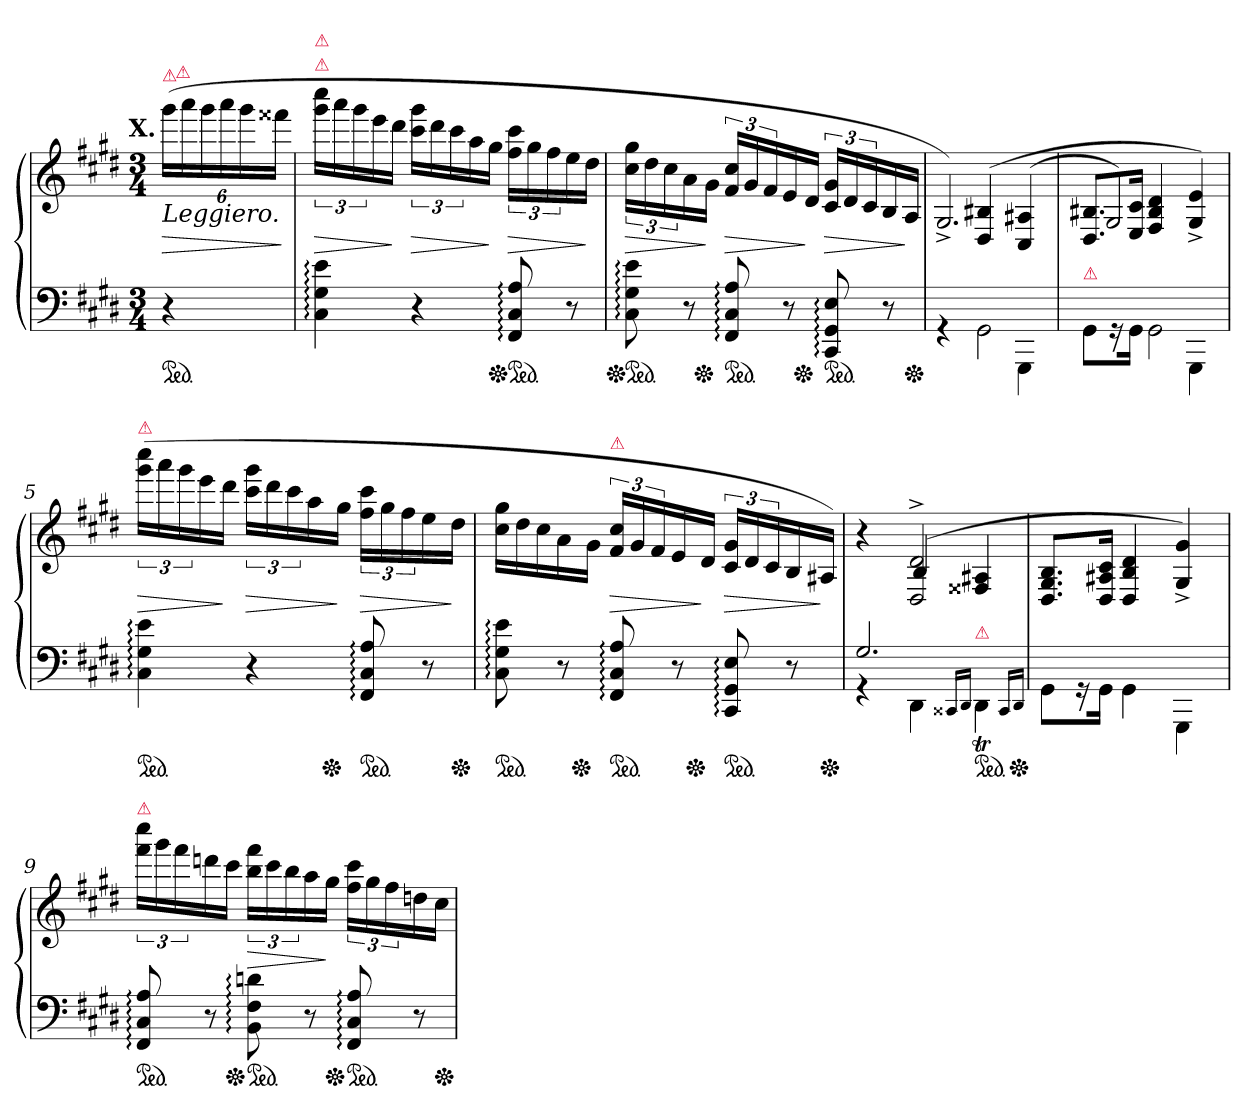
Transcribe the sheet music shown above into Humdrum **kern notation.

**kern	**kern	**dynam
*part1	*part1	*part1
*staff2	*staff1	*staff1/2
*clefF4	*clefG2	*
*k[f#c#g#d#]	*k[f#c#g#d#]	*
*c#:	*c#:	*
!!LO:TX:omd:t=X.
*M3/4	*M3/4	*
*MM144	*MM144	*
=	=	=
!	!LO:TX:b:i:t=Leggiero.	!
!	!LO:TX:a:color=crimson:t=⚠	!
!	!	!LO:HP:b
*ped	*	*
4r	(>24ggg#LL	>
!	!LO:TX:a:color=crimson:t=⚠	!
.	24aaa	.
.	24ggg#	.
.	24aaa	.
.	24ggg#	.
.	24fff##XJJ	.
.	.	]
=1	=1	=1
!	!LO:TX:a:color=crimson:t=⚠	!
!	!LO:TX:a:color=crimson:t=⚠	!
!	!	!LO:HP:b
4C#: 4G#: 4e:	24ggg# 24cccc#LL	>
.	24aaa	.
.	24ggg#	.
.	16eee	.
.	16ddd#JJ	]
!	!	!LO:HP:b
4r	24ccc# 24ggg#LL	>
.	24ddd#	.
.	24ccc#	.
.	16aa	.
*Xped	*	*
.	16gg#JJ	]
!	!	!LO:HP:b
*ped	*	*
8FF#: 8C#: 8A:	24ff# 24ccc#LL	>
.	24gg#	.
.	24ff#	.
8r	16ee	.
.	16dd#JJ	]
=2	=2	=2
!	!LO:TX:a:color=crimson:t=⚠	!
!	!LO:TX:a:color=crimson:t=⚠	!
!	!	!LO:HP:b
*	*^	*
*	*	*^	*
*Xped	*	*	*	*
*ped	*	*	*	*
8C#: 8G#: 8e:	24cc# 24gg#LL	8ryy	4ryy	>
.	24dd#	.	.	.
.	24cc#	.	.	.
8r	16a	32ryy	.	.
*Xped	*	*	*	*
.	.	2ryy	.	.
.	16g#JJ	.	.	]
!	!	!	!	!LO:HP:b
*ped	*	*	*	*
8FF#: 8C#: 8A:	24f# 24cc#LL	.	8ryy	>
.	24g#	.	.	.
.	24f#	.	.	.
8r	16e	.	32ryy	.
*Xped	*	*	*	*
.	.	.	4ryy	.
.	16d#JJ	.	.	]
!	!	!	!	!LO:HP:b
*ped	*	*	*	*
8CC#: 8GG#: 8E:	24c# 24g#LL	.	.	>
.	24d#	.	.	.
.	24c#	.	.	.
8r	16B	.	.	.
.	.	16.ryy	16.ryy	.
*Xped	*	*	*	*
.	16AJJ	.	.	]
*	*	*v	*v	*
=3	=3	=3	=3
*^	*	*	*
4rGG	2ryy	4ryy	2.G#^>/)	.
2GG#\	.	(>4D#/ 4B#X/	.	.
.	4GGG#\	(>4C#/ 4A#X/	.	.
=4	=4	=4	=4	=4
!LO:TX:a:color=crimson:t=⚠	!	!	!	!
8GG#\L	2ryy	8.D#/ 8.B#X/L	2G#/)	.
16rGG	.	.	.	.
16GG#Jk	.	16E/ 16c#/Jk	.	.
2GG#\	.	4F#/ 4B#/ 4d#/	.	.
.	4GGG#	4G#^>/ 4e^>/)	4ryy	.
=5	=5	=5	=5	=5
!	!	!LO:TX:a:color=crimson:t=⚠	!	!
!	!	!	!	!LO:HP:b
*v	*v	*	*	*
*ped	*	*	*
4C#: 4G#: 4e:	(>24ggg# 24cccc#LL	4ryy	>
.	24aaa	.	.
.	24ggg#	.	.
.	16eee	.	.
.	16ddd#JJ	.	]
!	!	!	!LO:HP:b
4r	24ccc# 24ggg#LL	8ryy	>
.	24ddd#	.	.
.	24ccc#	.	.
.	16aa	32ryy	.
*Xped	*	*	*
.	.	4ryy	.
.	16gg#JJ	.	]
!	!	!	!LO:HP:b
*ped	*	*	*
8FF#: 8C#: 8A:	24ff# 24ccc#LL	.	>
.	24gg#	.	.
.	24ff#	.	.
8r	16ee	.	.
.	.	16.ryy	.
*Xped	*	*	*
.	16dd#JJ	.	]
*	*v	*v	*
=6	=6	=6
*	*Xtuplet	*
*ped	*	*
*	*^	*
*	*	*^	*
8C#: 8G#: 8e:	24cc# 24gg#LL	8ryy	4ryy	.
.	24dd#	.	.	.
.	24cc#	.	.	.
8r	16a	32ryy	.	.
*Xped	*	*	*	*
.	.	2ryy	.	.
.	16g#JJ	.	.	.
*	*tuplet	*	*	*
!	!LO:TX:a:color=crimson:t=⚠	!	!	!
!	!	!	!	!LO:HP:b
*ped	*	*	*	*
8FF#: 8C#: 8A:	24f# 24cc#LL	.	8ryy	>
.	24g#	.	.	.
.	24f#	.	.	.
8r	16e	.	32ryy	.
*Xped	*	*	*	*
.	.	.	4ryy	.
.	16d#JJ	.	.	]
!	!	!	!	!LO:HP:b
*ped	*	*	*	*
8CC#: 8GG#: 8E:	24c# 24g#LL	.	.	>
.	24d#	.	.	.
.	24c#	.	.	.
8r	16B	.	.	.
.	.	16.ryy	16.ryy	.
*Xped	*	*	*	*
.	16A#XJJ)	.	.	]
*	*	*v	*v	*
=7	=7	=7	=7
*^	*	*	*
2.G#	4rGG	4r	4ryy	.
.	4DD#	(>2D#^>/ 2d#^>/	4B/	.
.	16qqCC##X/LL	.	.	.
.	16qqDD#/JJ	.	.	.
!	!LO:TX:a:color=crimson:t=⚠	!	!	!
*ped	*	*	*	*
.	4DD#t	.	4F##X/ 4A#X/	.
*	*	*v	*v	*
.	16qqCC##/LL	.	.
.	16qqDD#/JJ	.	.
*Xped	*	*	*
*v	*v	*	*
=8	=8	=8
8GG#\L	8.D#/ 8.G#/ 8.B/L	.
16rGG	.	.
16GG#\Jk	16D#/ 16A#X/ 16c#/Jk	.
4GG#\	4D#/ 4B/ 4d#/	.
4GGG#\	4G#^>/ 4g#^>/)	.
=9	=9	=9
!	!LO:TX:a:color=crimson:t=⚠	!
*ped	*	*
8FF#: 8C#: 8A:	24fff# 24cccc#LL	.
.	24ggg#	.
.	24fff#	.
8r	16dddn	.
*Xped	*	*
.	16ccc#JJ	.
!	!	!LO:HP:b
*ped	*	*
8BB: 8F#: 8dn:	24bb 24fff#LL	>
.	24ccc#	.
.	24bb	.
8r	16aa	.
*Xped	*	*
.	16gg#JJ	]
*ped	*	*
8FF#: 8C#: 8A:	24ff# 24ccc#LL	.
.	24gg#	.
.	24ff#	.
8r	16ddnj	.
*Xped	*	*
.	16cc#JJ	.
=	=	=
*-	*-	*-
